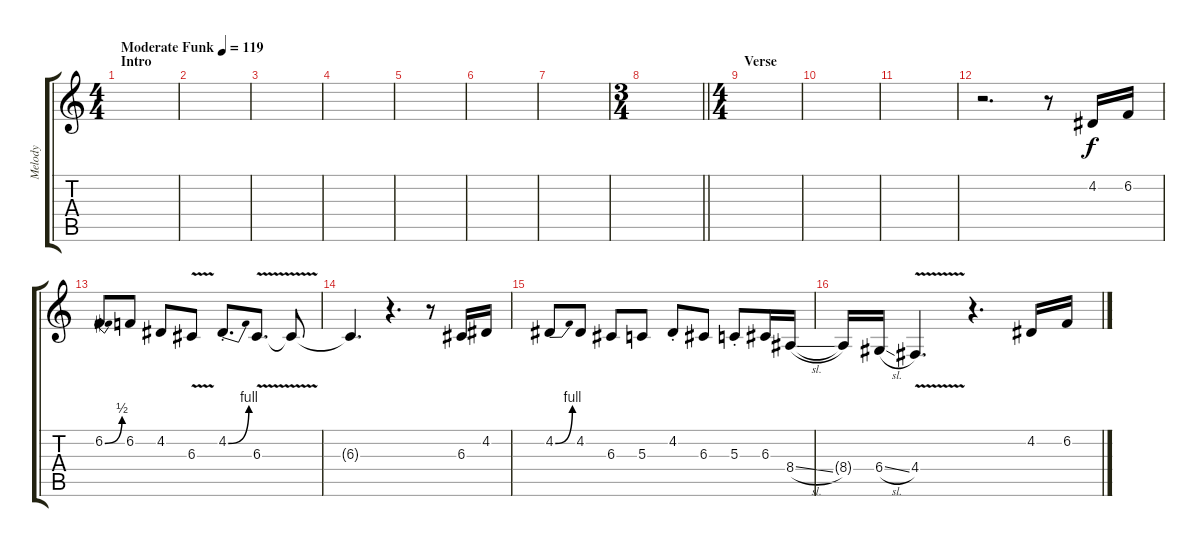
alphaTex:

\track ("Melody" "Melody") {instrument altosax}
\staff {score tabs}
\tuning (E4 B3 G3 D3 A2 E2) {hide}
\ts (4 4)
\section ("" "Intro")
\tempo (119 "Moderate Funk")
\clef g2
\ks c
|
|
|
|
|
|
|
\ts (3 4)
\barLineRight lightlight
|
\ts (4 4)
\section ("" "Verse")
|
|
|
r.2{d} r.8 4.2.16 6.2.16 |
6.2{be (bend 0 0 60 2)}.8 6.2.8 4.2.8 6.3{v}.8 4.2{be (bend 0 0 60 4) st}.8{d} 6.3{v}.8{d} 6.3{t}.8 |
6.3{t}.4{d} r.4{d} r.8 6.3.16 4.2.16 |
4.2{be (bend 0 0 60 4)}.8 4.2.8 6.3.8 5.3.8 4.2{st}.8 6.3.8 5.3{st}.8 6.3.16 8.4{sl}.16 |
8.4{t}.16 6.4{sl}.16 4.4{v}.4{d} r.4{d} 4.2.16 6.2.16
